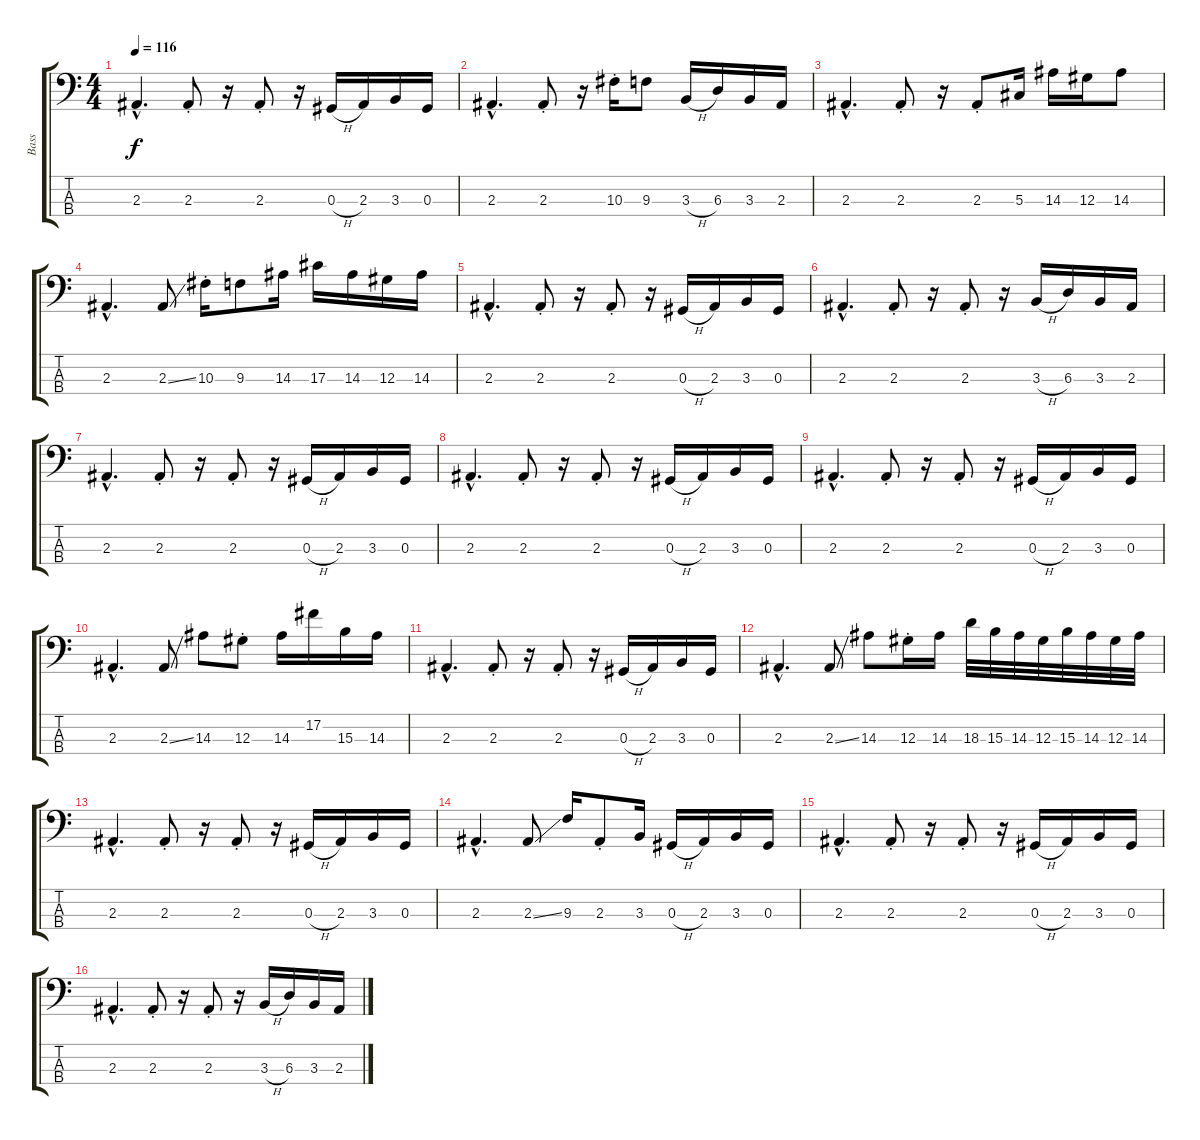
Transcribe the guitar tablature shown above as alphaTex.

\track ("Bass" "Bass") {instrument fretlessbass}
\staff {score tabs}
\tuning (Gb2 Db2 Ab1 Eb1) {hide}
\ts (4 4)
\section ("" "")
\tempo 116
\clef f4
\ks c
2.3{hac}.4{d dy f} 2.3{st}.8 r.16 2.3{st}.8 r.16 0.3{h}.16 2.3.16 3.3.16 0.3.16 |
2.3{hac}.4{d} 2.3{st}.8 r.16 10.3{st}.16 9.3.8 3.3{h}.16 6.3.16 3.3.16 2.3.16 |
2.3{hac}.4{d} 2.3{st}.8 r.16 2.3{st}.8 5.3.16 14.3.16 12.3.16 14.3.8 |
2.3{hac}.4{d} 2.3{ss}.8 10.3{st}.16 9.3.8 14.3.16 17.3.16 14.3.16 12.3.16 14.3.16 |
2.3{hac}.4{d} 2.3{st}.8 r.16 2.3{st}.8 r.16 0.3{h}.16 2.3.16 3.3.16 0.3.16 |
2.3{hac}.4{d} 2.3{st}.8 r.16 2.3{st}.8 r.16 3.3{h}.16 6.3.16 3.3.16 2.3.16 |
2.3{hac}.4{d} 2.3{st}.8 r.16 2.3{st}.8 r.16 0.3{h}.16 2.3.16 3.3.16 0.3.16 |
2.3{hac}.4{d} 2.3{st}.8 r.16 2.3{st}.8 r.16 0.3{h}.16 2.3.16 3.3.16 0.3.16 |
\section ("" "")
2.3{hac}.4{d} 2.3{st}.8 r.16 2.3{st}.8 r.16 0.3{h}.16 2.3.16 3.3.16 0.3.16 |
2.3{hac}.4{d} 2.3{ss}.8 14.3.8 12.3{st}.8 14.3.16 17.2.16 15.3.16 14.3.16 |
2.3{hac}.4{d} 2.3{st}.8 r.16 2.3{st}.8 r.16 0.3{h}.16 2.3.16 3.3.16 0.3.16 |
2.3{hac}.4{d} 2.3{ss}.8 14.3.8 12.3{st}.16 14.3.16 18.3.32 15.3.32 14.3.32 12.3.32 15.3.32 14.3.32 12.3.32 14.3.32 |
2.3{hac}.4{d} 2.3{st}.8 r.16 2.3{st}.8 r.16 0.3{h}.16 2.3.16 3.3.16 0.3.16 |
2.3{hac}.4{d} 2.3{ss}.8 9.3.16 2.3{st}.8 3.3.16 0.3{h}.16 2.3.16 3.3.16 0.3.16 |
2.3{hac}.4{d} 2.3{st}.8 r.16 2.3{st}.8 r.16 0.3{h}.16 2.3.16 3.3.16 0.3.16 |
2.3{hac}.4{d} 2.3{st}.8 r.16 2.3{st}.8 r.16 3.3{h}.16 6.3.16 3.3.16 2.3{ss}.16
